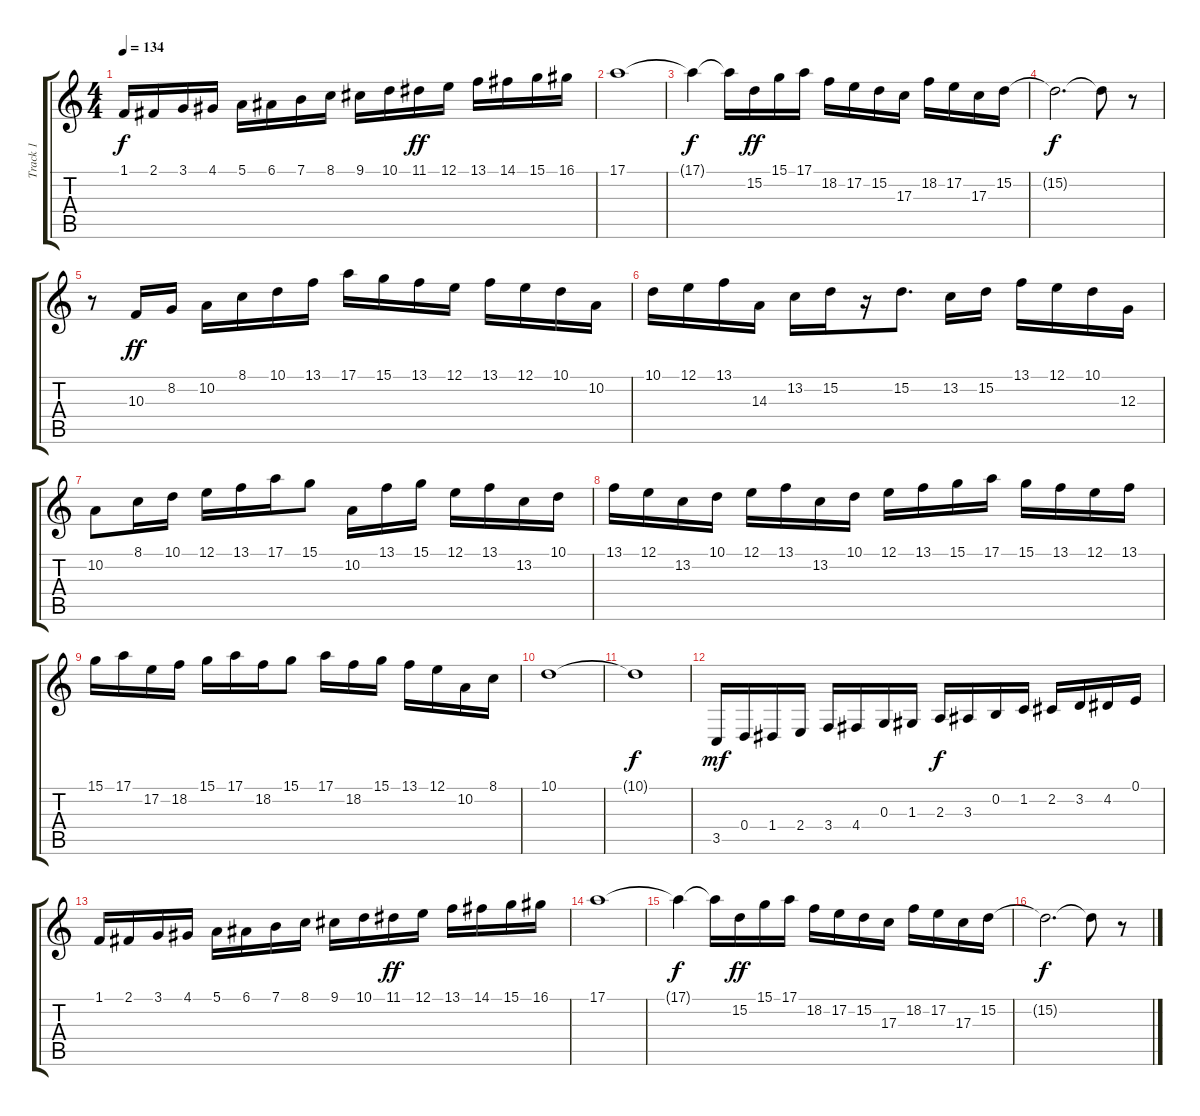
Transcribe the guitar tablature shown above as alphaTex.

\track ("Track 1" "Track 1") {instrument lead2sawtooth}
\staff {score tabs}
\tuning (E4 B3 G3 D3 A2 E2) {hide}
\ts (4 4)
\tempo 134
\clef g2
\ks c
1.1.16{dy f} 2.1.16 3.1.16 4.1.16 5.1.16 6.1.16 7.1.16 8.1.16 9.1.16 10.1.16 11.1.16{dy ff} 12.1.16 13.1.16 14.1.16 15.1.16 16.1.16 |
17.1.1 |
17.1{t}.4{dy f} 17.1{t}.16 15.2.16{dy ff} 15.1.16 17.1.16 18.2.16 17.2.16 15.2.16 17.3.16 18.2.16 17.2.16 17.3.16 15.2.16 |
15.2{t}.2{d dy f} 15.2{t}.8 r.8 |
r.8 10.3.16{dy ff} 8.2.16 10.2.16 8.1.16 10.1.16 13.1.16 17.1.16 15.1.16 13.1.16 12.1.16 13.1.16 12.1.16 10.1.16 10.2.16 |
10.1.16 12.1.16 13.1.16 14.3.16 13.2.16 15.2.16 r.16 15.2.8{d} 13.2.16 15.2.16 13.1.16 12.1.16 10.1.16 12.3.16 |
10.2.8 8.1.16 10.1.16 12.1.16 13.1.16 17.1.16 15.1.8 10.2.16 13.1.16 15.1.16 12.1.16 13.1.16 13.2.16 10.1.16 |
13.1.16 12.1.16 13.2.16 10.1.16 12.1.16 13.1.16 13.2.16 10.1.16 12.1.16 13.1.16 15.1.16 17.1.16 15.1.16 13.1.16 12.1.16 13.1.16 |
15.1.16 17.1.16 17.2.16 18.2.16 15.1.16 17.1.16 18.2.16 15.1.8 17.1.16 18.2.16 15.1.16 13.1.16 12.1.16 10.2.16 8.1.16 |
10.1.1 |
10.1{t}.1{dy f} |
3.5.16{dy mf} 0.4.16 1.4.16 2.4.16 3.4.16 4.4.16 0.3.16 1.3.16 2.3.16{dy f} 3.3.16 0.2.16 1.2.16 2.2.16 3.2.16 4.2.16 0.1.16 |
1.1.16 2.1.16 3.1.16 4.1.16 5.1.16 6.1.16 7.1.16 8.1.16 9.1.16 10.1.16 11.1.16{dy ff} 12.1.16 13.1.16 14.1.16 15.1.16 16.1.16 |
17.1.1 |
17.1{t}.4{dy f} 17.1{t}.16 15.2.16{dy ff} 15.1.16 17.1.16 18.2.16 17.2.16 15.2.16 17.3.16 18.2.16 17.2.16 17.3.16 15.2.16 |
15.2{t}.2{d dy f} 15.2{t}.8 r.8
